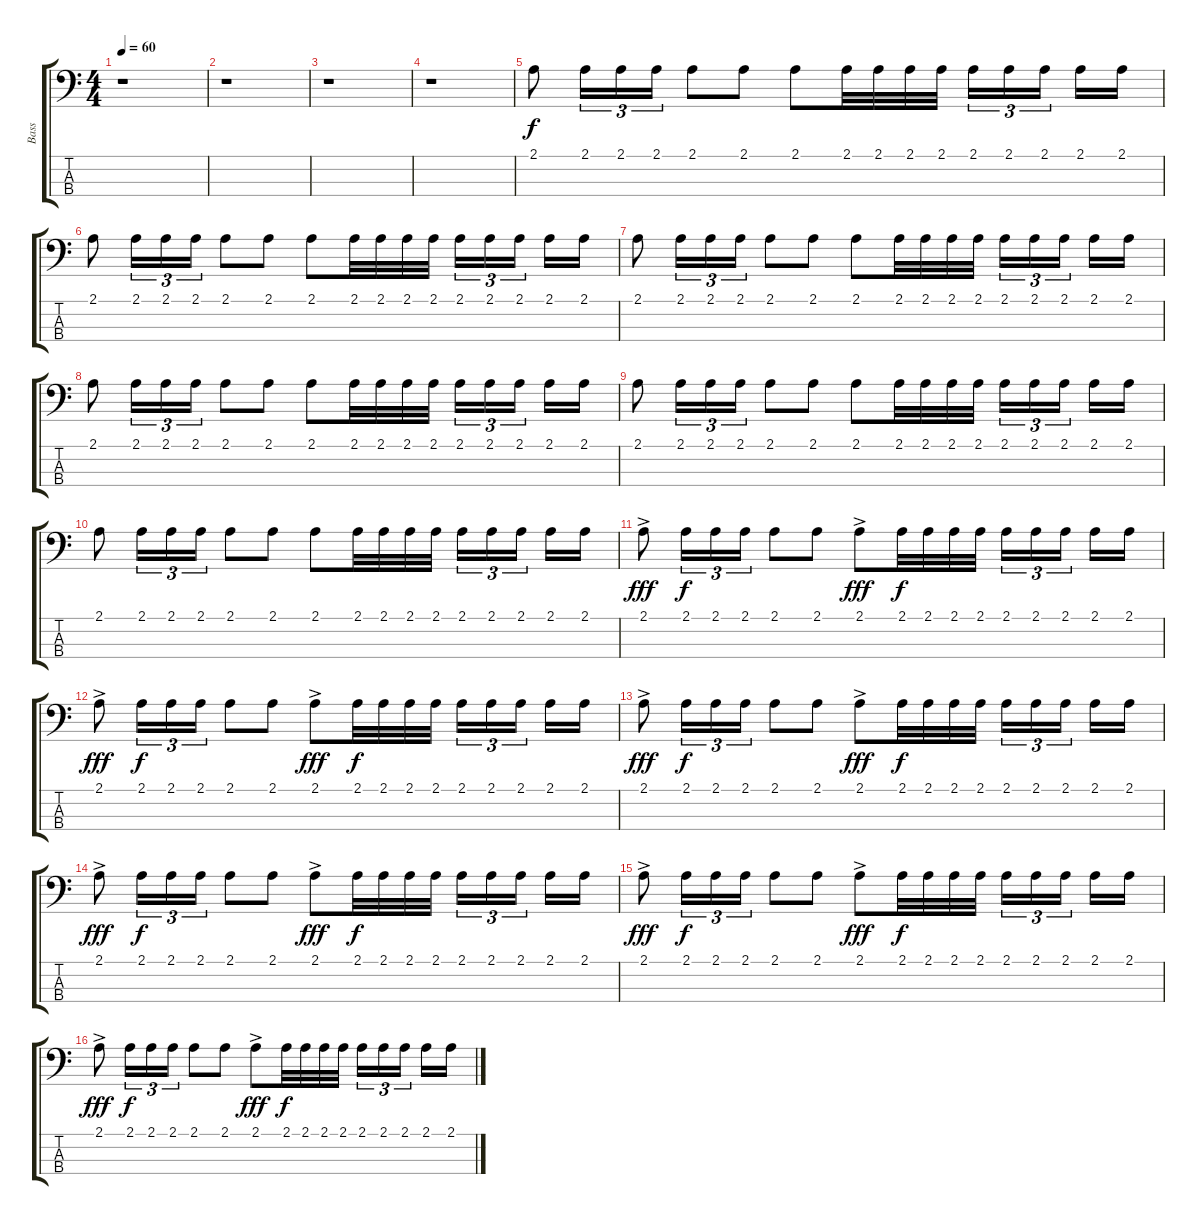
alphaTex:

\track ("Bass" "Bass") {instrument electricbassfinger}
\staff {score tabs}
\tuning (G2 D2 A1 E1) {hide}
\ts (4 4)
\tempo 60
\clef f4
\ks c
r.1{dy f} |
r.1 |
r.1 |
r.1 |
2.1.8{volume 16 instrument electricbasspick} 2.1.16{tu (3 2)} 2.1.16{tu (3 2)} 2.1.16{tu (3 2)} 2.1.8 2.1.8 2.1.8 2.1.32 2.1.32 2.1.32 2.1.32 2.1.16{tu (3 2)} 2.1.16{tu (3 2)} 2.1.16{tu (3 2)} 2.1.16 2.1.16 |
2.1.8{volume 16 instrument electricbasspick} 2.1.16{tu (3 2)} 2.1.16{tu (3 2)} 2.1.16{tu (3 2)} 2.1.8 2.1.8 2.1.8 2.1.32 2.1.32 2.1.32 2.1.32 2.1.16{tu (3 2)} 2.1.16{tu (3 2)} 2.1.16{tu (3 2)} 2.1.16 2.1.16 |
2.1.8{volume 16 instrument electricbasspick} 2.1.16{tu (3 2)} 2.1.16{tu (3 2)} 2.1.16{tu (3 2)} 2.1.8 2.1.8 2.1.8 2.1.32 2.1.32 2.1.32 2.1.32 2.1.16{tu (3 2)} 2.1.16{tu (3 2)} 2.1.16{tu (3 2)} 2.1.16 2.1.16 |
2.1.8{volume 16 instrument electricbasspick} 2.1.16{tu (3 2)} 2.1.16{tu (3 2)} 2.1.16{tu (3 2)} 2.1.8 2.1.8 2.1.8 2.1.32 2.1.32 2.1.32 2.1.32 2.1.16{tu (3 2)} 2.1.16{tu (3 2)} 2.1.16{tu (3 2)} 2.1.16 2.1.16 |
2.1.8{volume 16 instrument electricbasspick} 2.1.16{tu (3 2)} 2.1.16{tu (3 2)} 2.1.16{tu (3 2)} 2.1.8 2.1.8 2.1.8 2.1.32 2.1.32 2.1.32 2.1.32 2.1.16{tu (3 2)} 2.1.16{tu (3 2)} 2.1.16{tu (3 2)} 2.1.16 2.1.16 |
2.1.8{volume 16 instrument electricbasspick} 2.1.16{tu (3 2)} 2.1.16{tu (3 2)} 2.1.16{tu (3 2)} 2.1.8 2.1.8 2.1.8 2.1.32 2.1.32 2.1.32 2.1.32 2.1.16{tu (3 2)} 2.1.16{tu (3 2)} 2.1.16{tu (3 2)} 2.1.16 2.1.16 |
2.1{ac}.8{dy fff volume 16 instrument electricbasspick} 2.1.16{tu (3 2) dy f} 2.1.16{tu (3 2)} 2.1.16{tu (3 2)} 2.1.8 2.1.8 2.1{ac}.8{dy fff} 2.1.32{dy f} 2.1.32 2.1.32 2.1.32 2.1.16{tu (3 2)} 2.1.16{tu (3 2)} 2.1.16{tu (3 2)} 2.1.16 2.1.16 |
2.1{ac}.8{dy fff volume 16 instrument electricbasspick} 2.1.16{tu (3 2) dy f} 2.1.16{tu (3 2)} 2.1.16{tu (3 2)} 2.1.8 2.1.8 2.1{ac}.8{dy fff} 2.1.32{dy f} 2.1.32 2.1.32 2.1.32 2.1.16{tu (3 2)} 2.1.16{tu (3 2)} 2.1.16{tu (3 2)} 2.1.16 2.1.16 |
2.1{ac}.8{dy fff volume 16 instrument electricbasspick} 2.1.16{tu (3 2) dy f} 2.1.16{tu (3 2)} 2.1.16{tu (3 2)} 2.1.8 2.1.8 2.1{ac}.8{dy fff} 2.1.32{dy f} 2.1.32 2.1.32 2.1.32 2.1.16{tu (3 2)} 2.1.16{tu (3 2)} 2.1.16{tu (3 2)} 2.1.16 2.1.16 |
2.1{ac}.8{dy fff volume 16 instrument electricbasspick} 2.1.16{tu (3 2) dy f} 2.1.16{tu (3 2)} 2.1.16{tu (3 2)} 2.1.8 2.1.8 2.1{ac}.8{dy fff} 2.1.32{dy f} 2.1.32 2.1.32 2.1.32 2.1.16{tu (3 2)} 2.1.16{tu (3 2)} 2.1.16{tu (3 2)} 2.1.16 2.1.16 |
2.1{ac}.8{dy fff volume 7 instrument electricbasspick} 2.1.16{tu (3 2) dy f} 2.1.16{tu (3 2)} 2.1.16{tu (3 2)} 2.1.8 2.1.8 2.1{ac}.8{dy fff} 2.1.32{dy f} 2.1.32 2.1.32 2.1.32 2.1.16{tu (3 2)} 2.1.16{tu (3 2)} 2.1.16{tu (3 2)} 2.1.16 2.1.16 |
2.1{ac}.8{dy fff volume 16 instrument electricbasspick} 2.1.16{tu (3 2) dy f} 2.1.16{tu (3 2)} 2.1.16{tu (3 2)} 2.1.8 2.1.8 2.1{ac}.8{dy fff} 2.1.32{dy f} 2.1.32 2.1.32 2.1.32 2.1.16{tu (3 2)} 2.1.16{tu (3 2)} 2.1.16{tu (3 2)} 2.1.16 2.1.16
